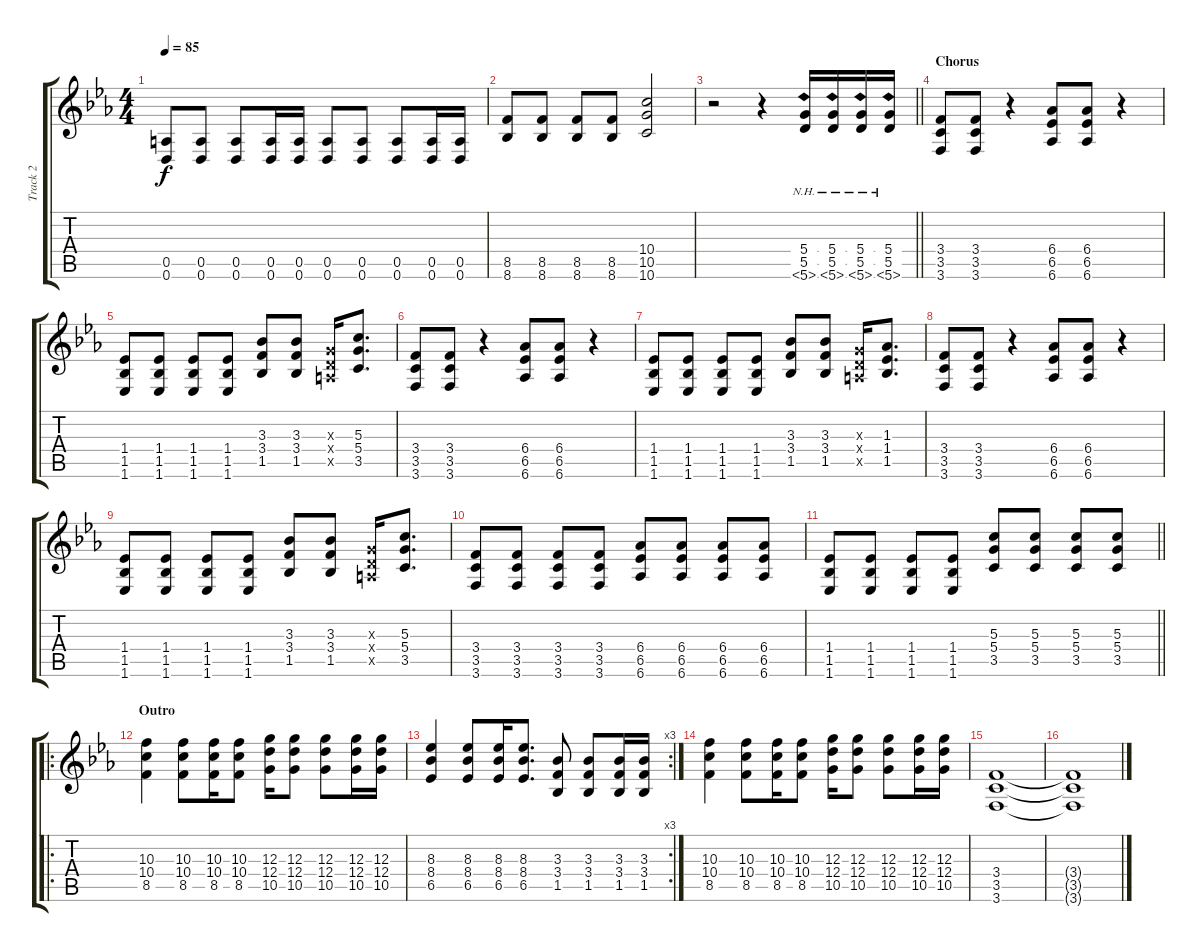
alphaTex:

\track ("Track 2" "Track 2") {instrument overdrivenguitar}
\staff {score tabs}
\tuning (E4 B3 G3 D3 A2 D2) {hide}
\ts (4 4)
\tempo 85
\clef g2
\ks eb
(0.5 0.6).8{dy f} (0.5 0.6).8 (0.5 0.6).8 (0.5 0.6).16 (0.5 0.6).16 (0.5 0.6).8 (0.5 0.6).8 (0.5 0.6).8 (0.5 0.6).16 (0.5 0.6).16 |
(8.5 8.6).8 (8.5 8.6).8 (8.5 8.6).8 (8.5 8.6).8 (10.4 10.5 10.6).2 |
\barLineRight lightlight
r.2 r.4 (5.4 5.5 5.6{nh}).16 (5.4 5.5 5.6{nh}).16 (5.4 5.5 5.6{nh}).16 (5.4 5.5 5.6{nh}).16 |
\section ("" "Chorus")
(3.4 3.5 3.6).8 (3.4 3.5 3.6).8 r.4 (6.4 6.5 6.6).8 (6.4 6.5 6.6).8 r.4 |
(1.4 1.5 1.6).8 (1.4 1.5 1.6).8 (1.4 1.5 1.6).8 (1.4 1.5 1.6).8 (3.3 3.4 1.5).8 (3.3 3.4 1.5).8 (0.3{x} 0.4{x} 0.5{x}).16 (5.3 5.4 3.5).8{d} |
(3.4 3.5 3.6).8 (3.4 3.5 3.6).8 r.4 (6.4 6.5 6.6).8 (6.4 6.5 6.6).8 r.4 |
(1.4 1.5 1.6).8 (1.4 1.5 1.6).8 (1.4 1.5 1.6).8 (1.4 1.5 1.6).8 (3.3 3.4 1.5).8 (3.3 3.4 1.5).8 (0.3{x} 0.4{x} 0.5{x}).16 (1.3 1.4 1.5).8{d} |
(3.4 3.5 3.6).8 (3.4 3.5 3.6).8 r.4 (6.4 6.5 6.6).8 (6.4 6.5 6.6).8 r.4 |
(1.4 1.5 1.6).8 (1.4 1.5 1.6).8 (1.4 1.5 1.6).8 (1.4 1.5 1.6).8 (3.3 3.4 1.5).8 (3.3 3.4 1.5).8 (0.3{x} 0.4{x} 0.5{x}).16 (5.3 5.4 3.5).8{d} |
(3.4 3.5 3.6).8 (3.4 3.5 3.6).8 (3.4 3.5 3.6).8 (3.4 3.5 3.6).8 (6.4 6.5 6.6).8 (6.4 6.5 6.6).8 (6.4 6.5 6.6).8 (6.4 6.5 6.6).8 |
\barLineRight lightlight
(1.4 1.5 1.6).8 (1.4 1.5 1.6).8 (1.4 1.5 1.6).8 (1.4 1.5 1.6).8 (5.3 5.4 3.5).8 (5.3 5.4 3.5).8 (5.3 5.4 3.5).8 (5.3 5.4 3.5).8 |
\ro
\section ("" "Outro")
(10.3 10.4 8.5).4 (10.3 10.4 8.5).8 (10.3 10.4 8.5).16 (10.3 10.4 8.5).8 (12.3 12.4 10.5).16 (12.3 12.4 10.5).8 (12.3 12.4 10.5).8 (12.3 12.4 10.5).16 (12.3 12.4 10.5).16 |
\rc 3
(8.3 8.4 6.5).4 (8.3 8.4 6.5).8 (8.3 8.4 6.5).16 (8.3 8.4 6.5).8{d} (3.3 3.4 1.5).8 (3.3 3.4 1.5).8 (3.3 3.4 1.5).16 (3.3 3.4 1.5).16 |
(10.3 10.4 8.5).4 (10.3 10.4 8.5).8 (10.3 10.4 8.5).16 (10.3 10.4 8.5).8 (12.3 12.4 10.5).16 (12.3 12.4 10.5).8 (12.3 12.4 10.5).8 (12.3 12.4 10.5).16 (12.3 12.4 10.5).16 |
(3.4 3.5 3.6).1 |
(3.4{t} 3.5{t} 3.6{t}).1
